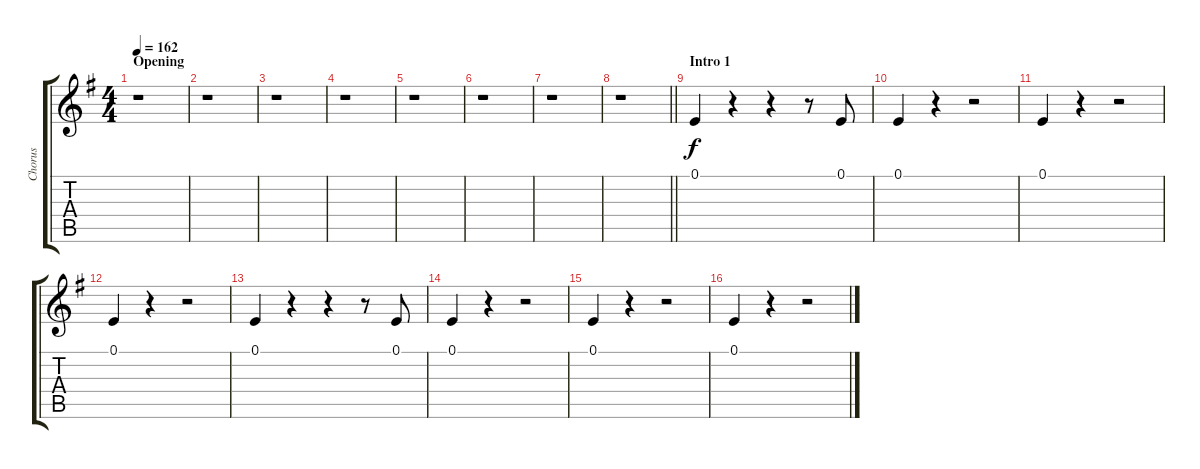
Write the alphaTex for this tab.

\track ("Chorus" "Chorus") {instrument trumpet}
\staff {score tabs}
\tuning (E4 B3 G3 D3 A2 E2) {hide}
\ts (4 4)
\section ("" "Opening")
\tempo 162
\clef g2
\ks g
r.1{dy f instrument trumpet} |
r.1 |
r.1 |
r.1 |
r.1 |
r.1 |
r.1 |
\barLineRight lightlight
r.1 |
\section ("" "Intro 1")
0.1.4 r.4 r.4 r.8 0.1.8 |
0.1.4 r.4 r.2 |
0.1.4 r.4 r.2 |
0.1.4 r.4 r.2 |
0.1.4 r.4 r.4 r.8 0.1.8 |
0.1.4 r.4 r.2 |
0.1.4 r.4 r.2 |
0.1.4 r.4 r.2
